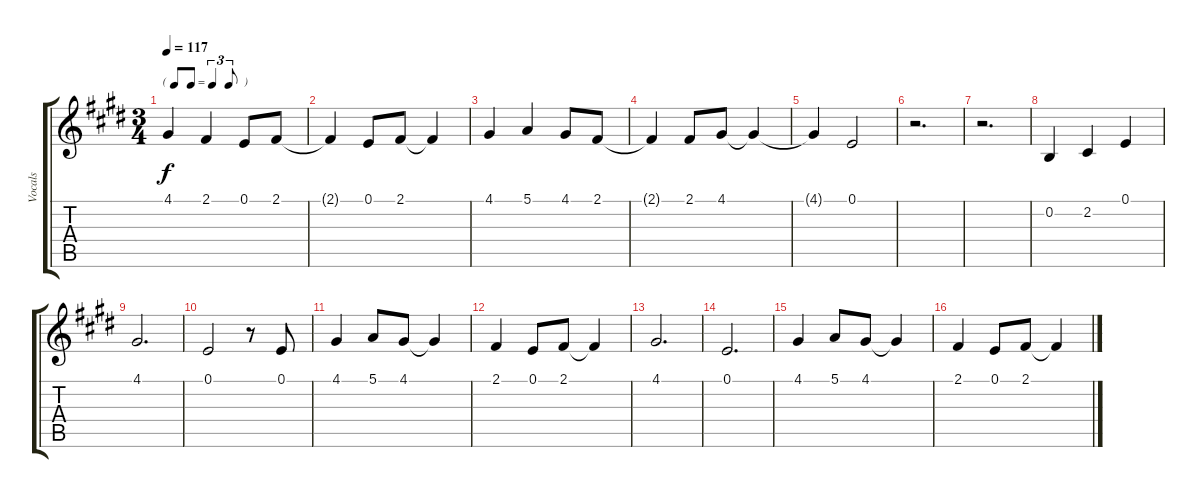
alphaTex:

\track ("Vocals" "Vocals") {instrument acousticgrandpiano}
\staff {score tabs}
\tuning (E4 B3 G3 D3 A2 E2) {hide}
\ts (3 4)
\tf triplet8th
\tempo 117
\clef g2
\ks e
4.1.4{dy f} 2.1.4 0.1.8 2.1.8 |
2.1{t}.4 0.1.8 2.1.8 2.1{t}.4 |
4.1.4 5.1.4 4.1.8 2.1.8 |
2.1{t}.4 2.1.8 4.1.8 4.1{t}.4 |
4.1{t}.4 0.1.2 |
r.2{d} |
r.2{d} |
0.2.4 2.2.4 0.1.4 |
4.1.2{d} |
0.1.2 r.8 0.1.8 |
4.1.4 5.1.8 4.1.8 4.1{t}.4 |
2.1.4 0.1.8 2.1.8 2.1{t}.4 |
4.1.2{d} |
0.1.2{d} |
4.1.4 5.1.8 4.1.8 4.1{t}.4 |
2.1.4 0.1.8 2.1.8 2.1{t}.4
